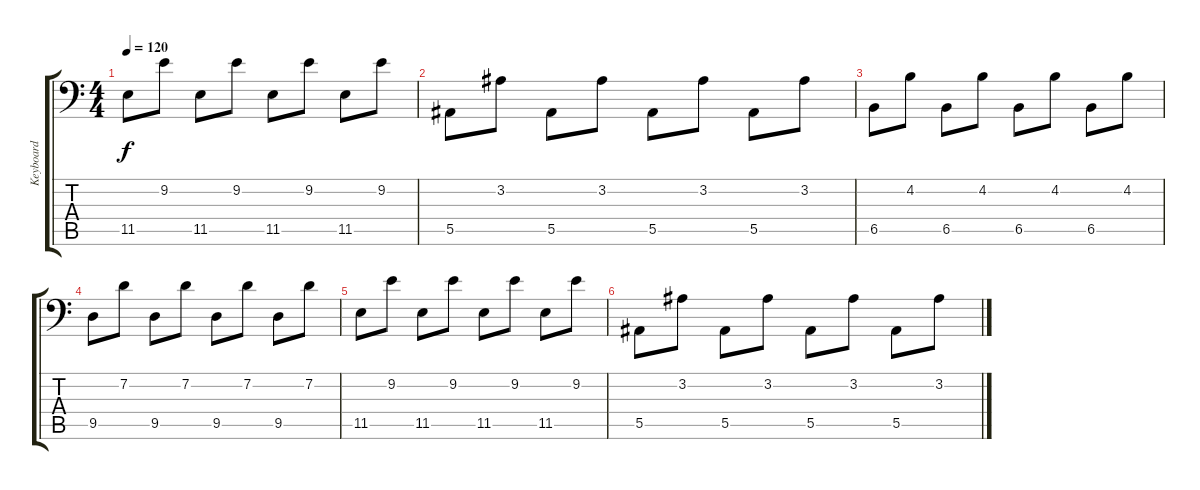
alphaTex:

\track ("Keyboard" "Keyboard") {instrument synthbrass1}
\staff {score tabs}
\tuning (C4 G3 Eb3 Bb2 F2 Bb1) {hide}
\ts (4 4)
\tempo 120
\clef f4
\ks c
11.5.8{dy f} 9.2.8 11.5.8 9.2.8 11.5.8 9.2.8 11.5.8 9.2.8 |
5.5.8 3.2.8 5.5.8 3.2.8 5.5.8 3.2.8 5.5.8 3.2.8 |
6.5.8 4.2.8 6.5.8 4.2.8 6.5.8 4.2.8 6.5.8 4.2.8 |
9.5.8 7.2.8 9.5.8 7.2.8 9.5.8 7.2.8 9.5.8 7.2.8 |
11.5.8 9.2.8 11.5.8 9.2.8 11.5.8 9.2.8 11.5.8 9.2.8 |
5.5.8 3.2.8 5.5.8 3.2.8 5.5.8 3.2.8 5.5.8 3.2.8
